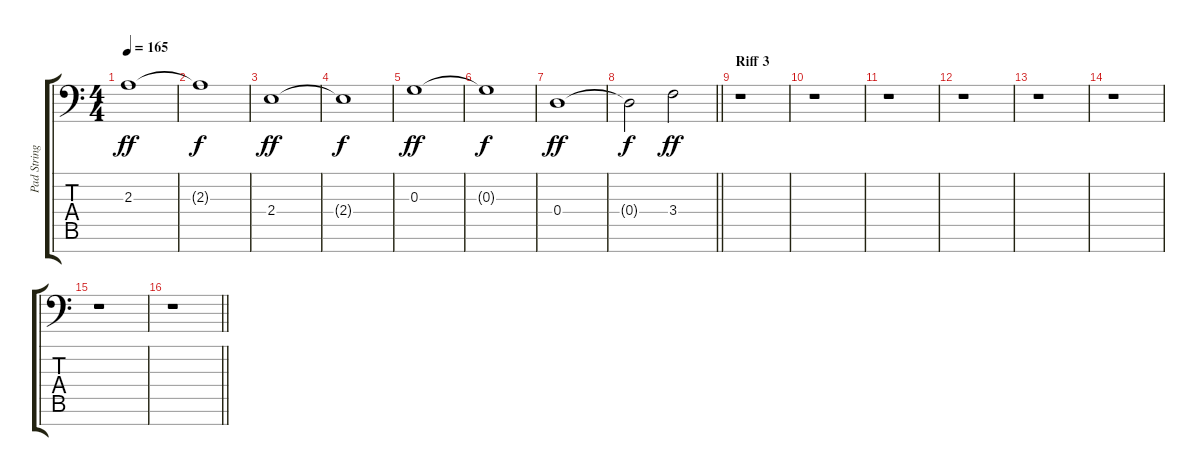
\track ("Pad Strings" "Pad String") {instrument synthstrings2}
\staff {score tabs}
\tuning (C8 B3 G3 D3 A2 E2 C-1) {hide}
\ts (4 4)
\tempo 165
\clef f4
\ks c
2.3.1{dy ff} |
2.3{t}.1{dy f} |
2.4.1{dy ff} |
2.4{t}.1{dy f} |
0.3.1{dy ff} |
0.3{t}.1{dy f} |
0.4.1{dy ff} |
\barLineRight lightlight
0.4{t}.2{dy f} 3.4.2{dy ff} |
\section ("" "Riff 3")
r.1 |
r.1 |
r.1 |
r.1 |
r.1 |
r.1 |
r.1 |
\barLineRight lightlight
r.1
